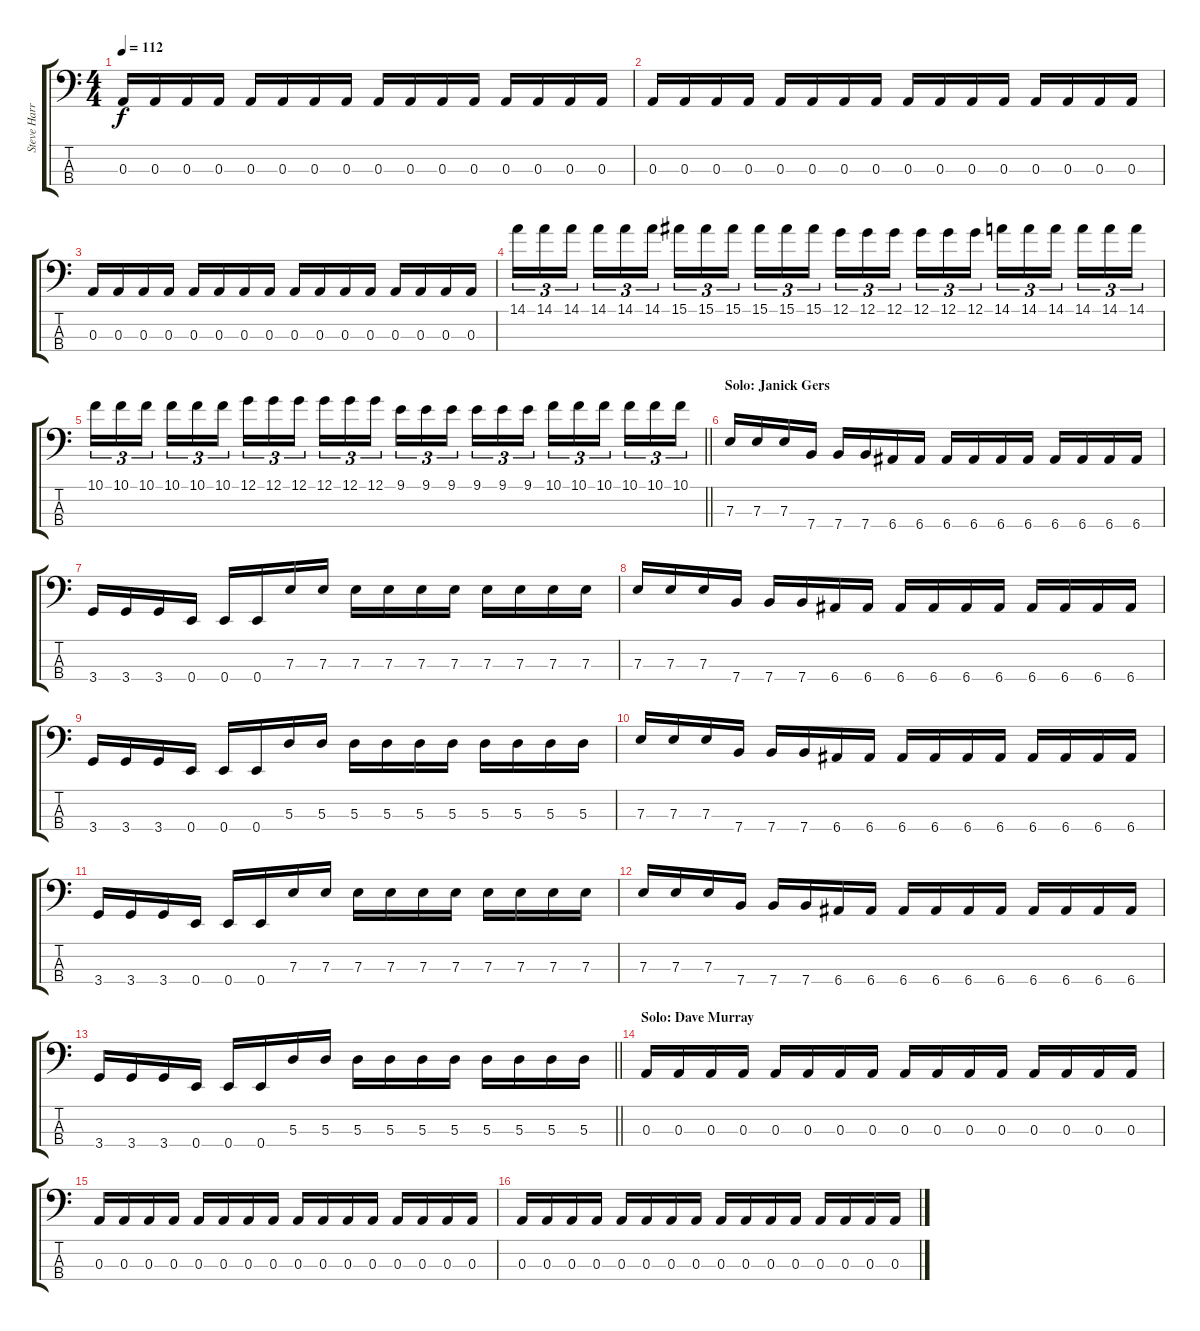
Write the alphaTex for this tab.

\track ("Steve Harris" "Steve Harr") {instrument electricbassfinger}
\staff {score tabs}
\tuning (G2 D2 A1 E1) {hide}
\ts (4 4)
\tempo 112
\clef f4
\ks c
0.3.16{dy f} 0.3.16 0.3.16 0.3.16 0.3.16 0.3.16 0.3.16 0.3.16 0.3.16 0.3.16 0.3.16 0.3.16 0.3.16 0.3.16 0.3.16 0.3.16 |
0.3.16 0.3.16 0.3.16 0.3.16 0.3.16 0.3.16 0.3.16 0.3.16 0.3.16 0.3.16 0.3.16 0.3.16 0.3.16 0.3.16 0.3.16 0.3.16 |
0.3.16 0.3.16 0.3.16 0.3.16 0.3.16 0.3.16 0.3.16 0.3.16 0.3.16 0.3.16 0.3.16 0.3.16 0.3.16 0.3.16 0.3.16 0.3.16 |
14.1.16{tu (3 2)} 14.1.16{tu (3 2)} 14.1.16{tu (3 2) beam splitsecondary} 14.1.16{tu (3 2)} 14.1.16{tu (3 2)} 14.1.16{tu (3 2)} 15.1.16{tu (3 2)} 15.1.16{tu (3 2)} 15.1.16{tu (3 2) beam splitsecondary} 15.1.16{tu (3 2)} 15.1.16{tu (3 2)} 15.1.16{tu (3 2)} 12.1.16{tu (3 2)} 12.1.16{tu (3 2)} 12.1.16{tu (3 2) beam splitsecondary} 12.1.16{tu (3 2)} 12.1.16{tu (3 2)} 12.1.16{tu (3 2)} 14.1.16{tu (3 2)} 14.1.16{tu (3 2)} 14.1.16{tu (3 2) beam splitsecondary} 14.1.16{tu (3 2)} 14.1.16{tu (3 2)} 14.1.16{tu (3 2)} |
\barLineRight lightlight
10.1.16{tu (3 2)} 10.1.16{tu (3 2)} 10.1.16{tu (3 2) beam splitsecondary} 10.1.16{tu (3 2)} 10.1.16{tu (3 2)} 10.1.16{tu (3 2)} 12.1.16{tu (3 2)} 12.1.16{tu (3 2)} 12.1.16{tu (3 2) beam splitsecondary} 12.1.16{tu (3 2)} 12.1.16{tu (3 2)} 12.1.16{tu (3 2)} 9.1.16{tu (3 2)} 9.1.16{tu (3 2)} 9.1.16{tu (3 2) beam splitsecondary} 9.1.16{tu (3 2)} 9.1.16{tu (3 2)} 9.1.16{tu (3 2)} 10.1.16{tu (3 2)} 10.1.16{tu (3 2)} 10.1.16{tu (3 2) beam splitsecondary} 10.1.16{tu (3 2)} 10.1.16{tu (3 2)} 10.1.16{tu (3 2)} |
\section ("" "Solo: Janick Gers")
7.3.16 7.3.16 7.3.16 7.4.16 7.4.16 7.4.16 6.4.16 6.4.16 6.4.16 6.4.16 6.4.16 6.4.16 6.4.16 6.4.16 6.4.16 6.4.16 |
3.4.16 3.4.16 3.4.16 0.4.16 0.4.16 0.4.16 7.3.16 7.3.16 7.3.16 7.3.16 7.3.16 7.3.16 7.3.16 7.3.16 7.3.16 7.3.16 |
7.3.16 7.3.16 7.3.16 7.4.16 7.4.16 7.4.16 6.4.16 6.4.16 6.4.16 6.4.16 6.4.16 6.4.16 6.4.16 6.4.16 6.4.16 6.4.16 |
3.4.16 3.4.16 3.4.16 0.4.16 0.4.16 0.4.16 5.3.16 5.3.16 5.3.16 5.3.16 5.3.16 5.3.16 5.3.16 5.3.16 5.3.16 5.3.16 |
7.3.16 7.3.16 7.3.16 7.4.16 7.4.16 7.4.16 6.4.16 6.4.16 6.4.16 6.4.16 6.4.16 6.4.16 6.4.16 6.4.16 6.4.16 6.4.16 |
3.4.16 3.4.16 3.4.16 0.4.16 0.4.16 0.4.16 7.3.16 7.3.16 7.3.16 7.3.16 7.3.16 7.3.16 7.3.16 7.3.16 7.3.16 7.3.16 |
7.3.16 7.3.16 7.3.16 7.4.16 7.4.16 7.4.16 6.4.16 6.4.16 6.4.16 6.4.16 6.4.16 6.4.16 6.4.16 6.4.16 6.4.16 6.4.16 |
\barLineRight lightlight
3.4.16 3.4.16 3.4.16 0.4.16 0.4.16 0.4.16 5.3.16 5.3.16 5.3.16 5.3.16 5.3.16 5.3.16 5.3.16 5.3.16 5.3.16 5.3.16 |
\section ("" "Solo: Dave Murray")
0.3.16 0.3.16 0.3.16 0.3.16 0.3.16 0.3.16 0.3.16 0.3.16 0.3.16 0.3.16 0.3.16 0.3.16 0.3.16 0.3.16 0.3.16 0.3.16 |
0.3.16 0.3.16 0.3.16 0.3.16 0.3.16 0.3.16 0.3.16 0.3.16 0.3.16 0.3.16 0.3.16 0.3.16 0.3.16 0.3.16 0.3.16 0.3.16 |
0.3.16 0.3.16 0.3.16 0.3.16 0.3.16 0.3.16 0.3.16 0.3.16 0.3.16 0.3.16 0.3.16 0.3.16 0.3.16 0.3.16 0.3.16 0.3.16
